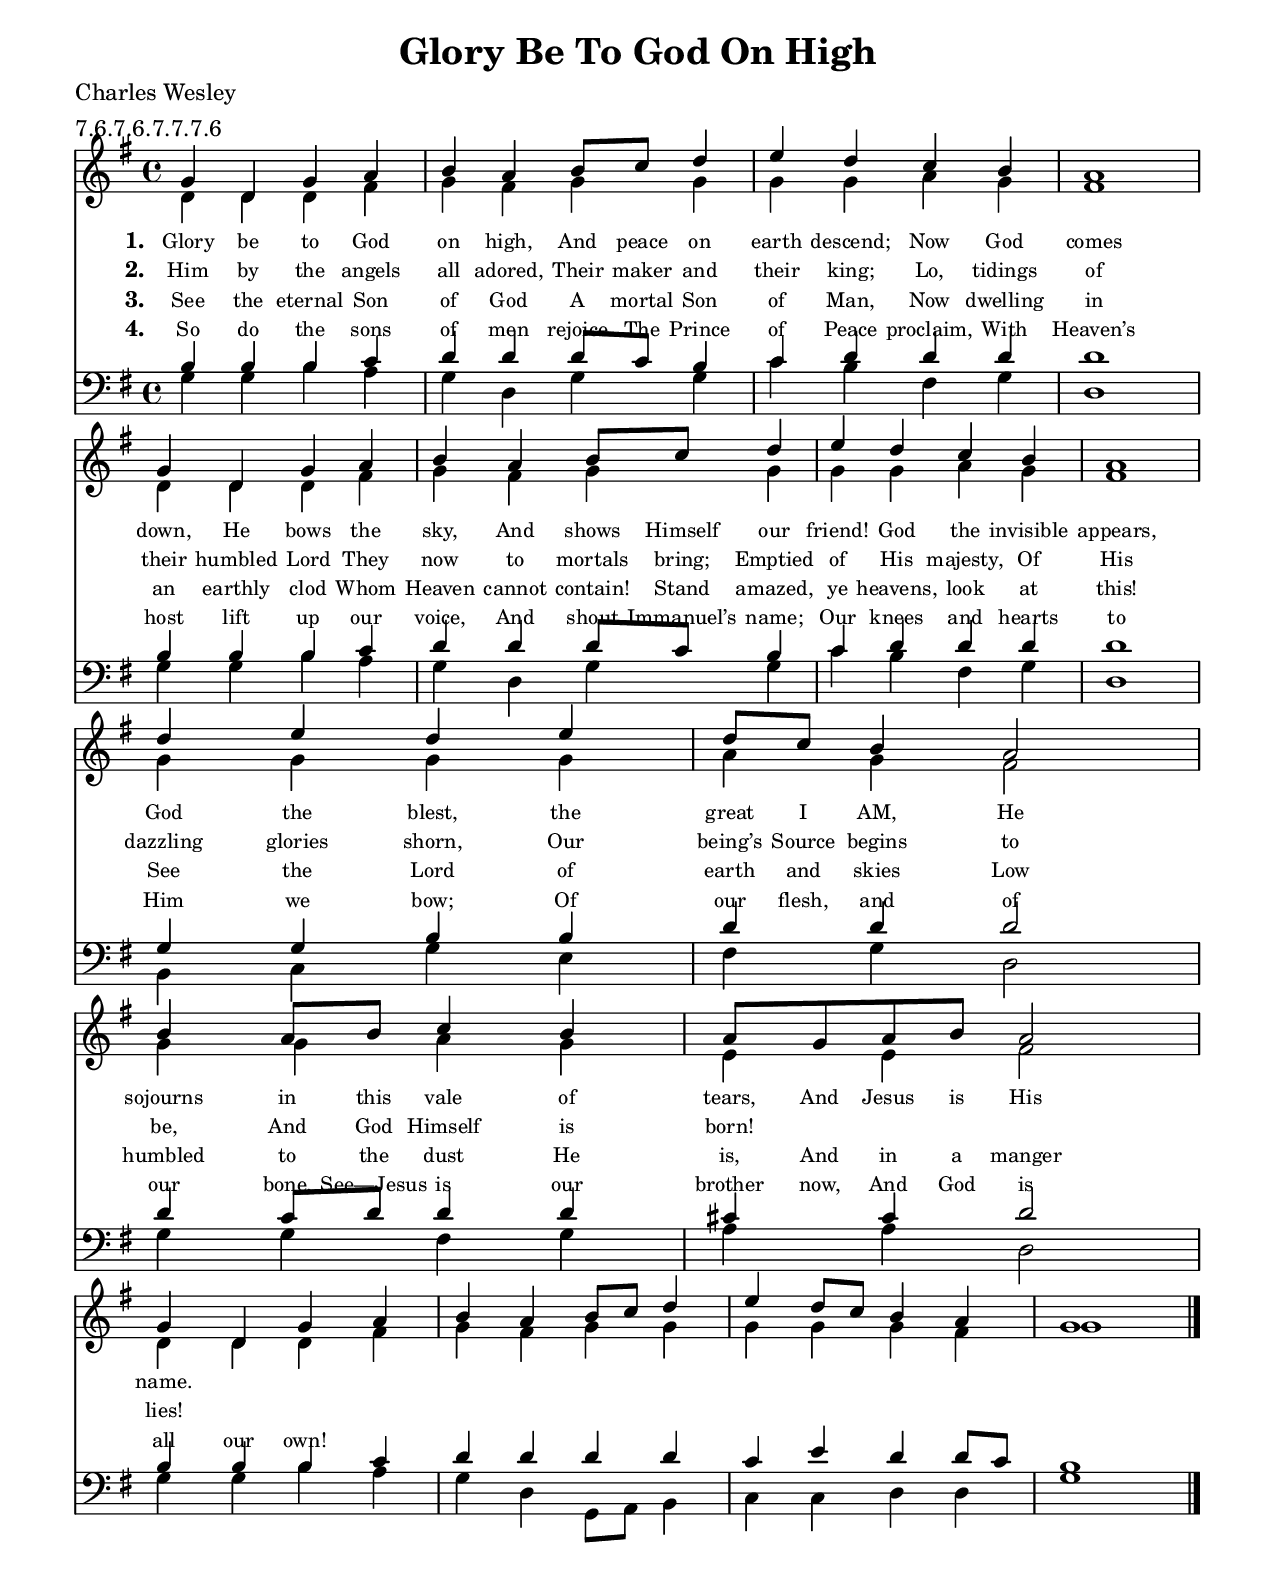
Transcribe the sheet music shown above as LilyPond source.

\include "hymn.ily"

\header {
  title = "Glory Be To God On High"
  poet = "Charles Wesley"
  composer = ""
  tune = "Amsterdam"
  meter = "7.6.7.6.7.7.7.6"
}

global = {
  \time 4/4
  \key g \major
}

stanzas = <<
  \new Lyrics \lyricsto "sopranos" {
    \set stanza = "1. "

    Glory be to God on high,
    And peace on earth descend;
    Now God comes down, He bows the sky,
    And shows Himself our friend!
    God the invisible appears,
    God the blest, the great I AM,
    He sojourns in this vale of tears,
    And Jesus is His name.
  }

  \new Lyrics \lyricsto "sopranos" {
    \set stanza = "2. "

    Him by the angels all adored,
    Their maker and their king;
    Lo, tidings of their humbled Lord
    They now to mortals bring;
    Emptied of His majesty,
    Of His dazzling glories shorn,
    Our being’s Source begins to be,
    And God Himself is born!
  }

  \new Lyrics \lyricsto "sopranos" {
    \set stanza = "3. "

    See the eternal Son of God
    A mortal Son of Man,
    Now dwelling in an earthly clod
    Whom Heaven cannot contain!
    Stand amazed, ye heavens, look at this!
    See the Lord of earth and skies
    Low humbled to the dust He is,
    And in a manger lies!
  }

  \new Lyrics \lyricsto "sopranos" {
    \set stanza = "4. "

    So do the sons of men rejoice
    The Prince of Peace proclaim,
    With Heaven’s host lift up our voice,
    And shout Immanuel’s name;
    Our knees and hearts to Him we bow;
    Of our flesh, and of our bone,
    See—Jesus is our brother now,
    And God is all our own!
  }
>>

soprano = \relative c' {
  g'4 d g a
  b a b8 c d4
  e d c b
  a1

  \break

  g4 d g a
  b a b8 c d4
  e d c b
  a1

  \break

  d4 e d e
  d8 c b4 a2
  b4 a8 b c4 b
  a8 g a b a2

  \break

  g4 d g a
  b a b8 c d4
  e d8 c b4 a
  g1

  \bar "|."
}

alto = \relative c' {
  d4 d d fis
  g fis g g
  g g a g
  fis1

  d4 d d fis
  g fis g g
  g g a g
  fis1

  g4 g g g
  a g fis2
  g4 g a g
  e e fis2

  d4 d d fis
  g fis g g
  g g g fis
  g1
}

tenor = \relative c {
  b'4 b b c
  d d d8 c b4
  c d d d
  d1

  b4 b b c
  d d d8 c b4
  c d d d
  d1

  g,4 g b b
  d d d2
  d4 c8 d d4 d
  cis cis d2

  b4 b b c
  d d d d
  c e d d8 c
  b1
}

bass = \relative c {
  g'4 g b a
  g d g g
  c b fis g
  d1

  g4 g b a
  g d g g
  c b fis g
  d1

  b4 c g' e
  fis g d2
  g4 g fis g
  a a d,2

  g4 g b a
  g d g,8 a b4
  c c d d
  g1
}

\include "hymn-template.ily"
